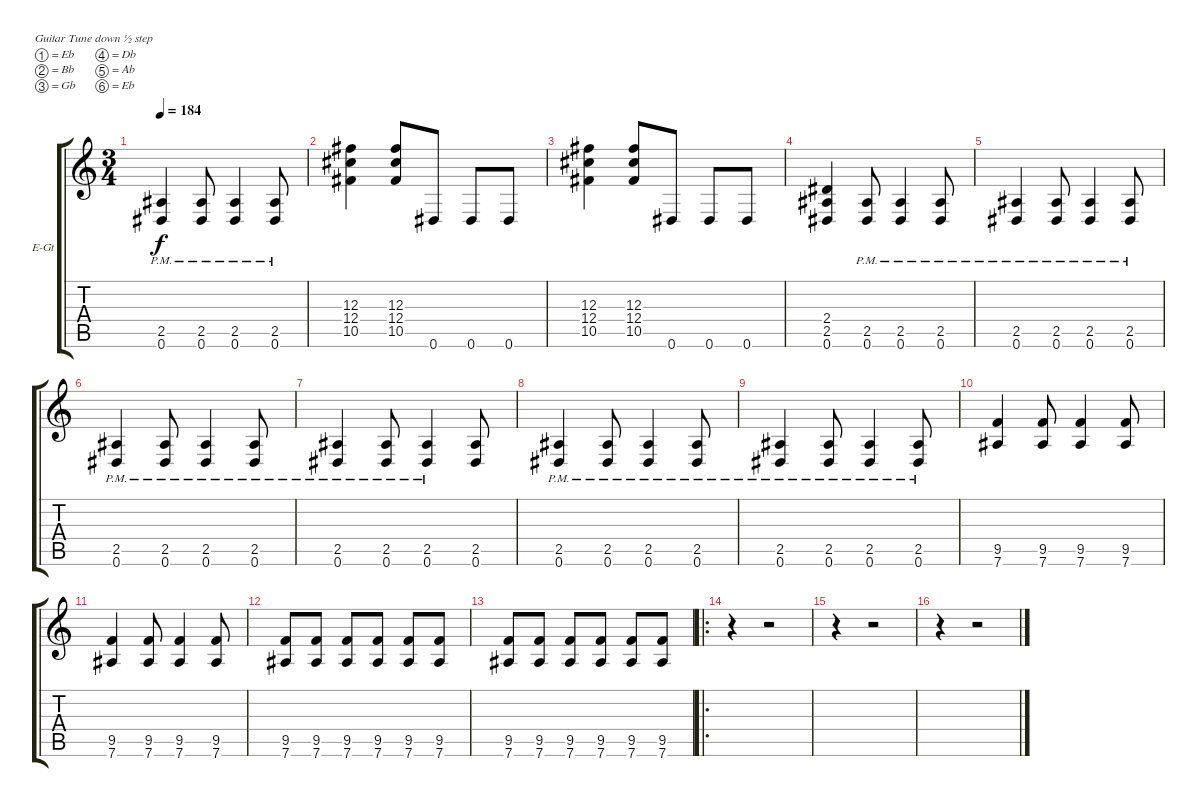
\bracketExtendMode groupsimilarinstruments
\firstSystemTrackNameOrientation horizontal
\otherSystemsTrackNameOrientation horizontal
\track ("Solo Background" "E-Gt") {instrument distortionguitar}
\staff {score tabs}
\tuning (Eb4 Bb3 Gb3 Db3 Ab2 Eb2)
\ts (3 4)
\tempo 184
\clef g2
\ks c
(2.5{pm} 0.6{pm}).4{dy f} (2.5{pm} 0.6{pm}).8 (2.5{pm} 0.6{pm}).4 (2.5{pm} 0.6{pm}).8 |
(12.3 12.4 10.5).4 (12.3 12.4 10.5).8 0.6.8 0.6.8 0.6.8 |
(12.3 12.4 10.5).4 (12.3 12.4 10.5).8 0.6.8 0.6.8 0.6.8 |
(2.4 2.5 0.6).4 (2.5{pm} 0.6{pm}).8 (2.5{pm} 0.6{pm}).4 (2.5{pm} 0.6{pm}).8 |
(2.5{pm} 0.6{pm}).4 (2.5{pm} 0.6{pm}).8 (2.5{pm} 0.6{pm}).4 (2.5{pm} 0.6{pm}).8 |
(2.5{pm} 0.6{pm}).4 (2.5{pm} 0.6{pm}).8 (2.5{pm} 0.6{pm}).4 (2.5{pm} 0.6{pm}).8 |
(2.5{pm} 0.6{pm}).4 (2.5{pm} 0.6{pm}).8 (2.5{pm} 0.6{pm}).4 (2.5 0.6).8 |
(2.5{pm} 0.6{pm}).4 (2.5{pm} 0.6{pm}).8 (2.5{pm} 0.6{pm}).4 (2.5{pm} 0.6{pm}).8 |
(2.5{pm} 0.6{pm}).4 (2.5{pm} 0.6{pm}).8 (2.5{pm} 0.6{pm}).4 (2.5{pm} 0.6{pm}).8 |
(9.5 7.6).4 (9.5 7.6).8 (9.5 7.6).4 (9.5 7.6).8 |
(9.5 7.6).4 (9.5 7.6).8 (9.5 7.6).4 (9.5 7.6).8 |
(9.5 7.6).8 (9.5 7.6).8 (9.5 7.6).8 (9.5 7.6).8 (9.5 7.6).8 (9.5 7.6).8 |
(9.5 7.6).8 (9.5 7.6).8 (9.5 7.6).8 (9.5 7.6).8 (9.5 7.6).8 (9.5 7.6).8 |
\ro
r.4 r.2 |
r.4 r.2 |
r.4 r.2
